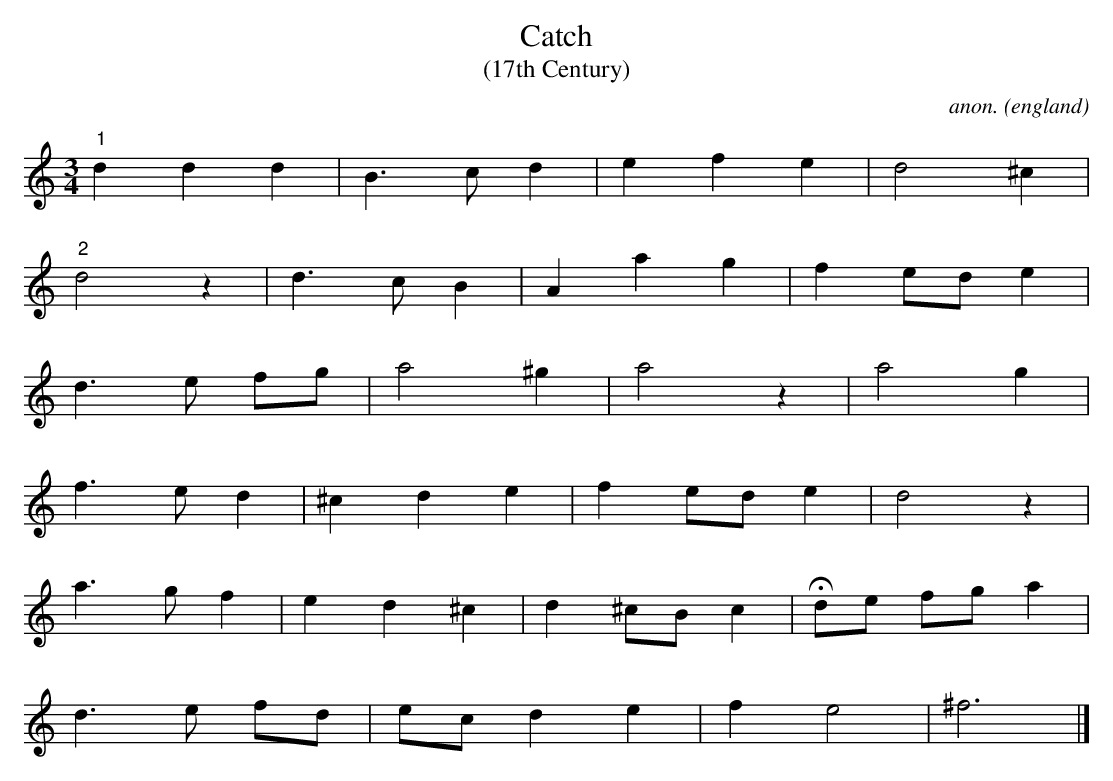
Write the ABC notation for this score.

X:1
T:Catch
T:(17th Century)
O:england
C:anon.
M:3/4
L:1/4
K:Ddor
"1"ddd|B>cd|efe|d2^c|
"2"d2 z|d>cB|Aag|f e/d/e|
d>e f/g/|a2^g|a2 z|a2g|
f>ed|^cde|fe/d/e|d2 z|
a>gf|ed^c|d^c/B/c|Hd/e/ f/g/a|
d>e f/d/|e/c/de|fe2|^f3|]
